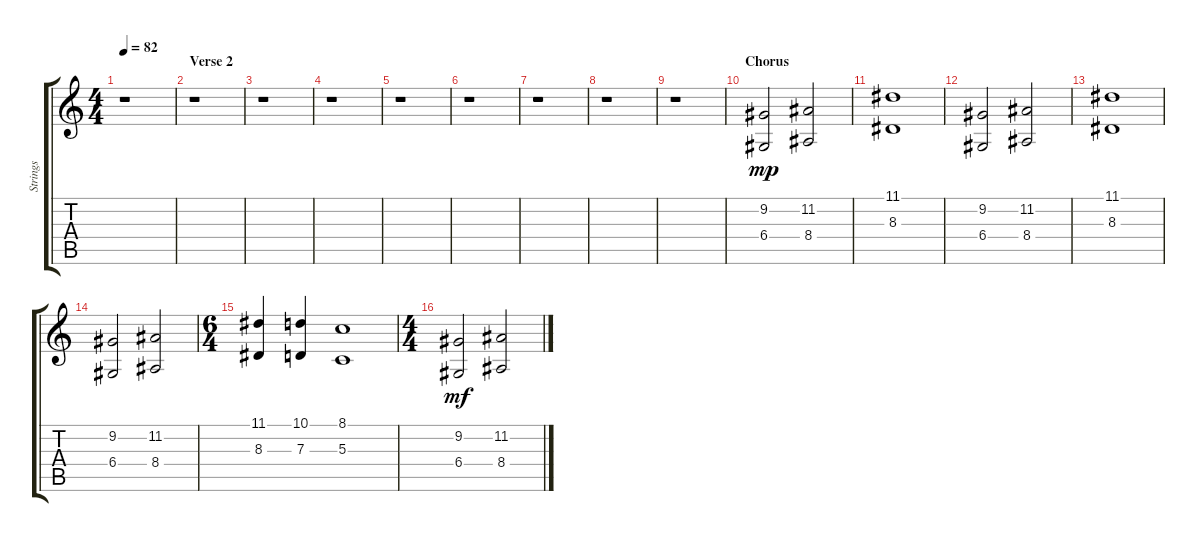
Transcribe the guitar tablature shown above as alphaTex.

\track ("Strings" "Strings") {instrument stringensemble2}
\staff {score tabs}
\tuning (E4 B3 G3 D3 A2 E2) {hide}
\ts (4 4)
\tempo 82
\clef g2
\ks c
r.1{dy mp} |
\section ("" "Verse 2")
r.1 |
r.1 |
r.1 |
r.1 |
r.1 |
r.1 |
r.1 |
r.1 |
\section ("" "Chorus")
(9.2 6.4).2{volume 13} (11.2 8.4).2 |
(11.1 8.3).1{volume 10} |
(9.2 6.4).2{volume 13} (11.2 8.4).2 |
(11.1 8.3).1{volume 10} |
(9.2 6.4).2{volume 13} (11.2 8.4).2 |
\ts (6 4)
(11.1 8.3).4{volume 13} (10.1 7.3).4 (8.1 5.3).1{volume 10} |
\ts (4 4)
(9.2 6.4).2{dy mf volume 13} (11.2 8.4).2
